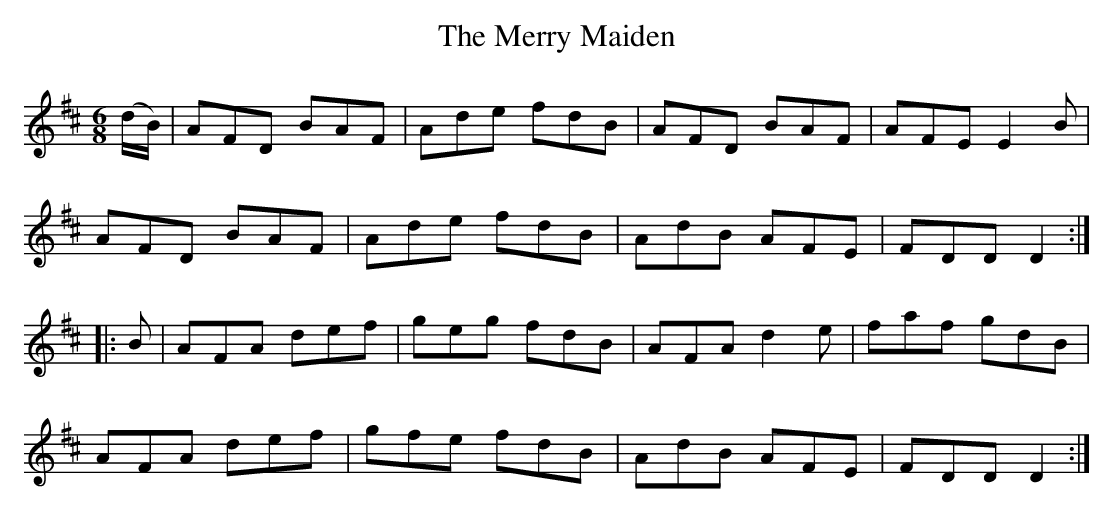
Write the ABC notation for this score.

X:1
T:The Merry Maiden
BRENNAN Dec. 2002 (HTTP://WWW.SOSYOURMOM.COM)
M:6/8
L:1/8
K:D
(d/2B/2)|AFD BAF|Ade fdB|AFD BAF|AFEE2B|
AFD BAF|Ade fdB|AdB AFE|FDD D2:|
|:B|AFA def|geg fdB|AFAd2e|faf gdB|
AFA def|gfe fdB|AdB AFE|FDD D2:|
